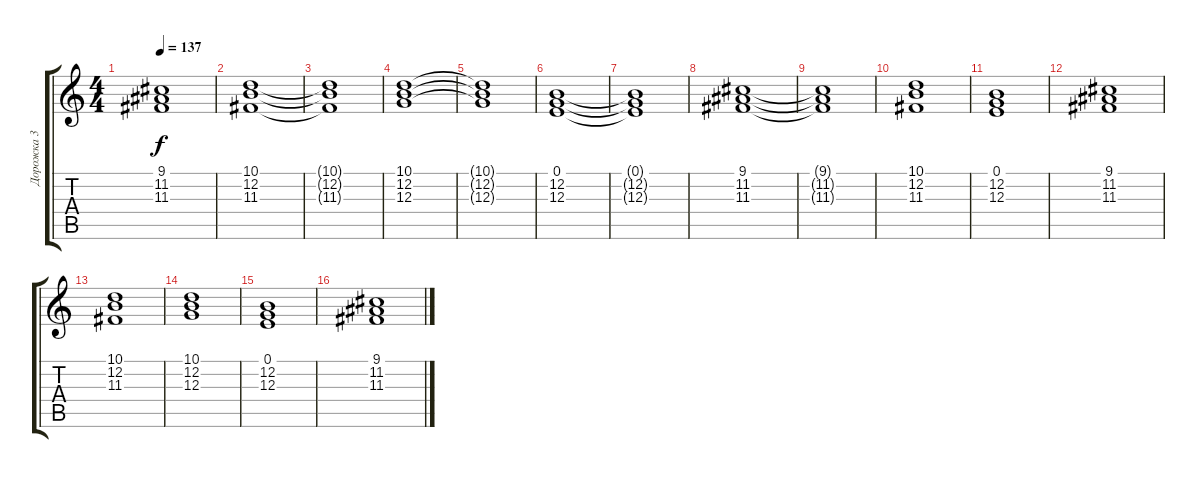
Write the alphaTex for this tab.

\track ("Дорожка 3" "Дорожка 3") {instrument synthstrings2}
\staff {score tabs}
\tuning (E4 B3 G3 D3 A2 E2) {hide}
\ts (4 4)
\tempo 137
\clef g2
\ks c
(9.1{t} 11.2{t} 11.3{t}).1{dy f} |
(10.1 12.2 11.3).1 |
(10.1{t} 12.2{t} 11.3{t}).1 |
(10.1 12.2 12.3).1 |
(10.1{t} 12.2{t} 12.3{t}).1 |
(0.1 12.2 12.3).1 |
(0.1{t} 12.2{t} 12.3{t}).1 |
(9.1 11.2 11.3).1 |
(9.1{t} 11.2{t} 11.3{t}).1 |
(10.1 12.2 11.3).1 |
(0.1 12.2 12.3).1 |
(9.1 11.2 11.3).1 |
(10.1 12.2 11.3).1 |
(10.1 12.2 12.3).1 |
(0.1 12.2 12.3).1 |
(9.1 11.2 11.3).1
